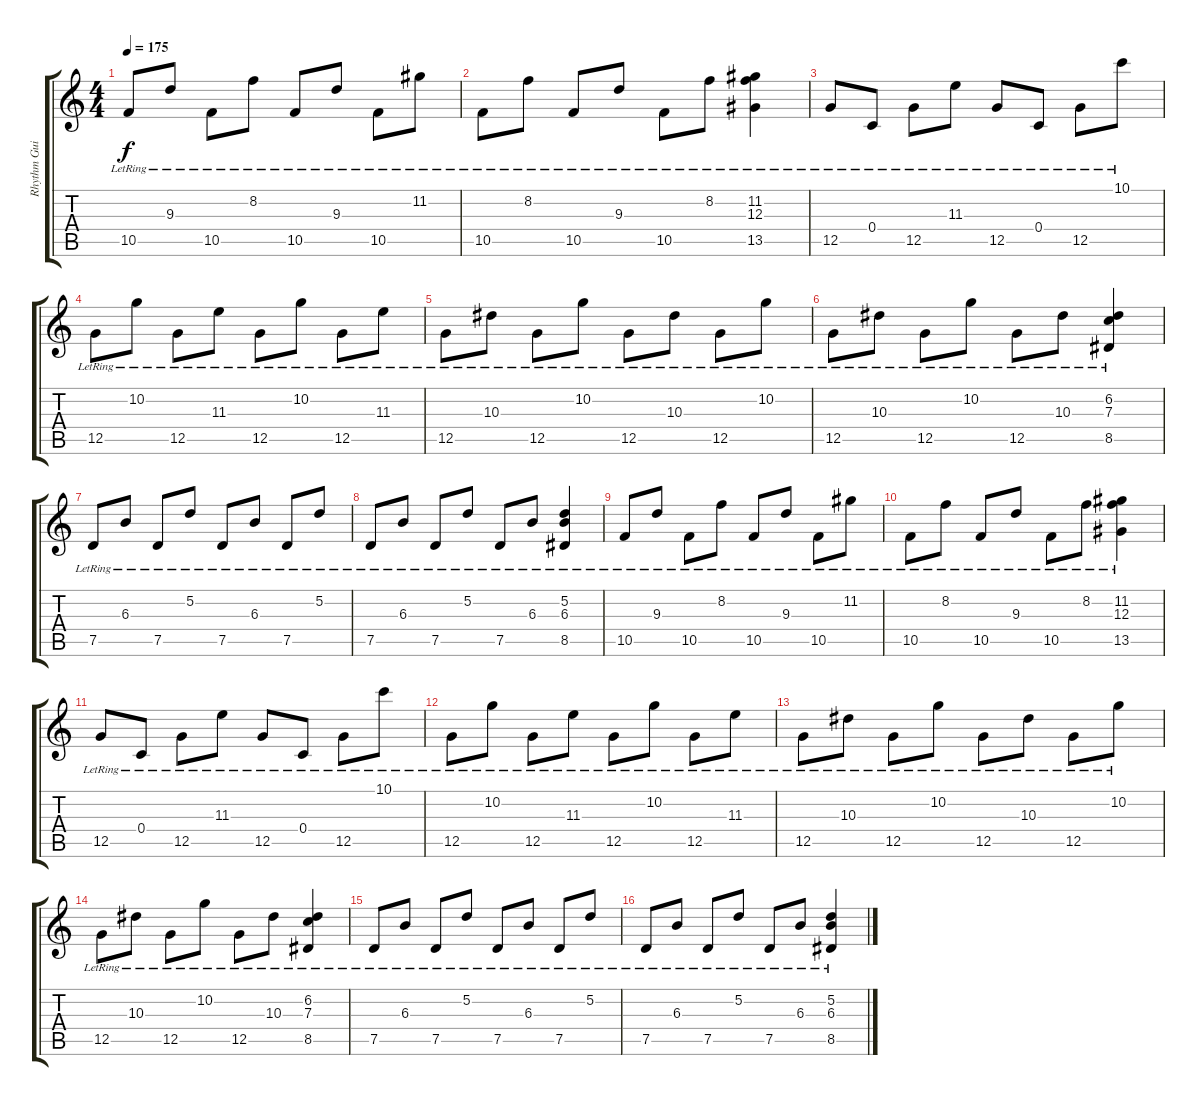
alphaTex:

\track ("Rhythm Guitar 1" "Rhythm Gui") {instrument distortionguitar}
\staff {score tabs}
\tuning (D4 A3 F3 C3 G2 C2) {hide}
\ts (4 4)
\tempo 175
\clef g2
\ks c
10.5{lr}.8{dy f} 9.3{lr}.8 10.5{lr}.8 8.2{lr}.8 10.5{lr}.8 9.3{lr}.8 10.5{lr}.8 11.2{lr}.8 |
10.5{lr}.8 8.2{lr}.8 10.5{lr}.8 9.3{lr}.8 10.5{lr}.8 8.2{lr}.8 (11.2{lr} 12.3{lr} 13.5{lr}).4 |
12.5{lr}.8 0.4{lr}.8 12.5{lr}.8 11.3{lr}.8 12.5{lr}.8 0.4{lr}.8 12.5{lr}.8 10.1{lr}.8 |
12.5{lr}.8 10.2{lr}.8 12.5{lr}.8 11.3{lr}.8 12.5{lr}.8 10.2{lr}.8 12.5{lr}.8 11.3{lr}.8 |
12.5{lr}.8 10.3{lr}.8 12.5{lr}.8 10.2{lr}.8 12.5{lr}.8 10.3{lr}.8 12.5{lr}.8 10.2{lr}.8 |
12.5{lr}.8 10.3{lr}.8 12.5{lr}.8 10.2{lr}.8 12.5{lr}.8 10.3{lr}.8 (6.2{lr} 7.3{lr} 8.5{lr}).4 |
7.5{lr}.8 6.3{lr}.8 7.5{lr}.8 5.2{lr}.8 7.5{lr}.8 6.3{lr}.8 7.5{lr}.8 5.2{lr}.8 |
7.5{lr}.8 6.3{lr}.8 7.5{lr}.8 5.2{lr}.8 7.5{lr}.8 6.3{lr}.8 (5.2{lr} 6.3{lr} 8.5{lr}).4 |
10.5{lr}.8 9.3{lr}.8 10.5{lr}.8 8.2{lr}.8 10.5{lr}.8 9.3{lr}.8 10.5{lr}.8 11.2{lr}.8 |
10.5{lr}.8 8.2{lr}.8 10.5{lr}.8 9.3{lr}.8 10.5{lr}.8 8.2{lr}.8 (11.2{lr} 12.3{lr} 13.5{lr}).4 |
12.5{lr}.8 0.4{lr}.8 12.5{lr}.8 11.3{lr}.8 12.5{lr}.8 0.4{lr}.8 12.5{lr}.8 10.1{lr}.8 |
12.5{lr}.8 10.2{lr}.8 12.5{lr}.8 11.3{lr}.8 12.5{lr}.8 10.2{lr}.8 12.5{lr}.8 11.3{lr}.8 |
12.5{lr}.8{instrument overdrivenguitar} 10.3{lr}.8 12.5{lr}.8 10.2{lr}.8 12.5{lr}.8 10.3{lr}.8 12.5{lr}.8 10.2{lr}.8 |
12.5{lr}.8 10.3{lr}.8 12.5{lr}.8 10.2{lr}.8 12.5{lr}.8 10.3{lr}.8 (6.2{lr} 7.3{lr} 8.5{lr}).4 |
7.5{lr}.8 6.3{lr}.8 7.5{lr}.8 5.2{lr}.8 7.5{lr}.8 6.3{lr}.8 7.5{lr}.8 5.2{lr}.8 |
7.5{lr}.8 6.3{lr}.8 7.5{lr}.8 5.2{lr}.8 7.5{lr}.8 6.3{lr}.8 (5.2{lr} 6.3{lr} 8.5{lr}).4
